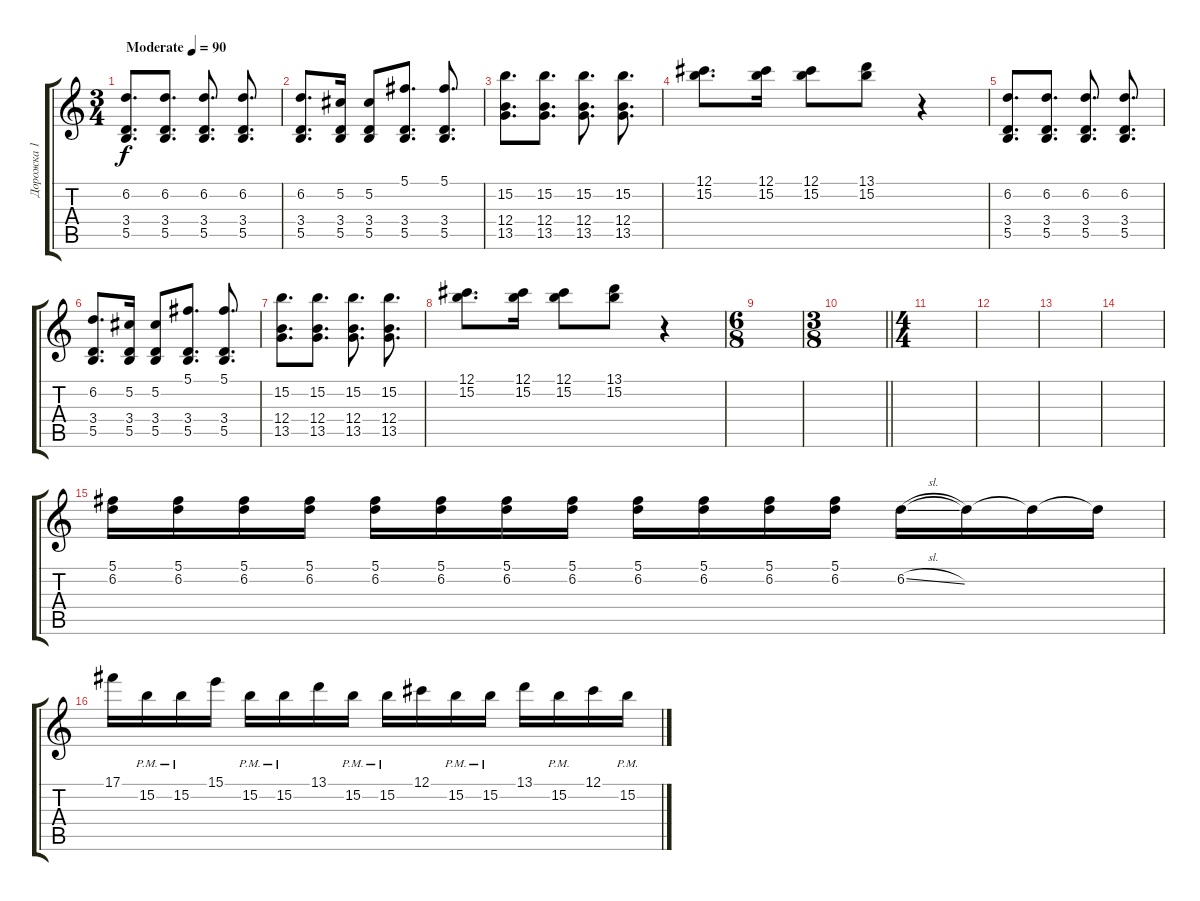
\track ("Дорожка 1" "Дорожка 1") {instrument electricguitarclean}
\staff {score tabs}
\tuning (Db4 Ab3 E3 B2 Gb2 Db2) {hide}
\ts (3 4)
\tempo (90 "Moderate")
\clef g2
\ks c
(6.2 3.4 5.5).8{d dy f instrument electricguitarclean} (6.2 3.4 5.5).8{d} (6.2 3.4 5.5).8{d} (6.2 3.4 5.5).8{d} |
(6.2 3.4 5.5).8{d} (5.2 3.4 5.5).16 (5.2 3.4 5.5).8 (5.1 3.4 5.5).8{d} (5.1 3.4 5.5).8{d} |
(15.2 12.4 13.5).8{d} (15.2 12.4 13.5).8{d} (15.2 12.4 13.5).8{d} (15.2 12.4 13.5).8{d} |
(12.1 15.2).8{d} (12.1 15.2).16 (12.1 15.2).8 (13.1 15.2).8 r.4 |
(6.2 3.4 5.5).8{d} (6.2 3.4 5.5).8{d} (6.2 3.4 5.5).8{d} (6.2 3.4 5.5).8{d} |
(6.2 3.4 5.5).8{d} (5.2 3.4 5.5).16 (5.2 3.4 5.5).8 (5.1 3.4 5.5).8{d} (5.1 3.4 5.5).8{d} |
(15.2 12.4 13.5).8{d} (15.2 12.4 13.5).8{d} (15.2 12.4 13.5).8{d} (15.2 12.4 13.5).8{d} |
(12.1 15.2).8{d} (12.1 15.2).16 (12.1 15.2).8 (13.1 15.2).8 r.4 |
\ts (6 8)
|
\ts (3 8)
\barLineRight lightlight
|
\ts (4 4)
|
|
|
|
(5.1 6.2).16 (5.1 6.2).16 (5.1 6.2).16 (5.1 6.2).16 (5.1 6.2).16 (5.1 6.2).16 (5.1 6.2).16 (5.1 6.2).16 (5.1 6.2).16 (5.1 6.2).16 (5.1 6.2).16 (5.1 6.2).16 6.2{sl}.16 6.2{t}.16 6.2{t}.16 6.2{t}.16 |
17.1.16 15.2{pm}.16 15.2{pm}.16 15.1.16 15.2{pm}.16 15.2{pm}.16 13.1.16 15.2{pm}.16 15.2{pm}.16 12.1.16 15.2{pm}.16 15.2{pm}.16 13.1.16 15.2{pm}.16 12.1.16 15.2{pm}.16
